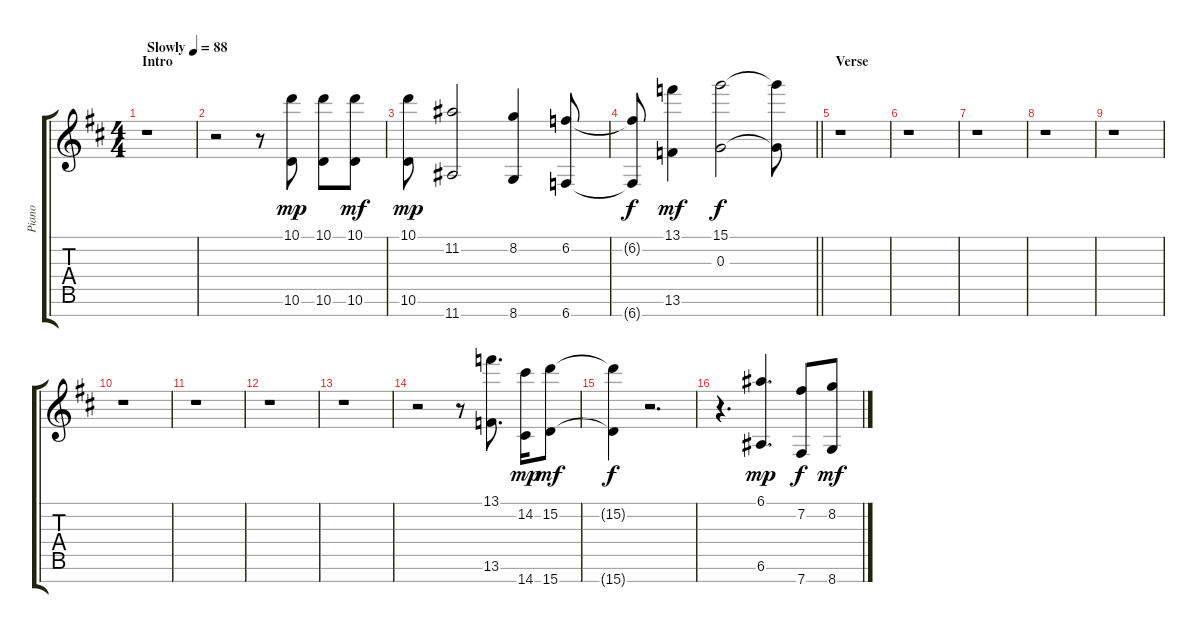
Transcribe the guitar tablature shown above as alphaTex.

\track ("Piano" "Piano") {instrument acousticguitarnylon}
\staff {score tabs}
\tuning (E4 B3 G3 D3 A2 E2 B1) {hide}
\ts (4 4)
\section ("" "Intro")
\tempo (88 "Slowly")
\clef g2
\ks d
r.1{dy mp instrument acousticguitarnylon} |
r.2 r.8 (10.1 10.6).8 (10.1 10.6).8 (10.1 10.6).8{dy mf} |
(10.1 10.6).8{dy mp} (11.2 11.7).2 (8.2 8.7).4 (6.2 6.7).8 |
\barLineRight lightlight
(6.2{t} 6.7{t}).8{dy f} (13.1 13.6).4{dy mf} (15.1 0.3).2{dy f} (15.1{t} 0.3{t}).8 |
\section ("" "Verse")
r.1 |
r.1 |
r.1 |
r.1 |
r.1 |
r.1 |
r.1 |
r.1 |
r.1 |
r.2 r.8 (13.1 13.6).8{d} (14.2 14.7).16{dy mp} (15.2 15.7).8{dy mf} |
(15.2{t} 15.7{t}).4{dy f} r.2{d} |
r.4{d} (6.1 6.6).4{d dy mp} (7.2 7.7).8{dy f} (8.2 8.7).8{dy mf}
